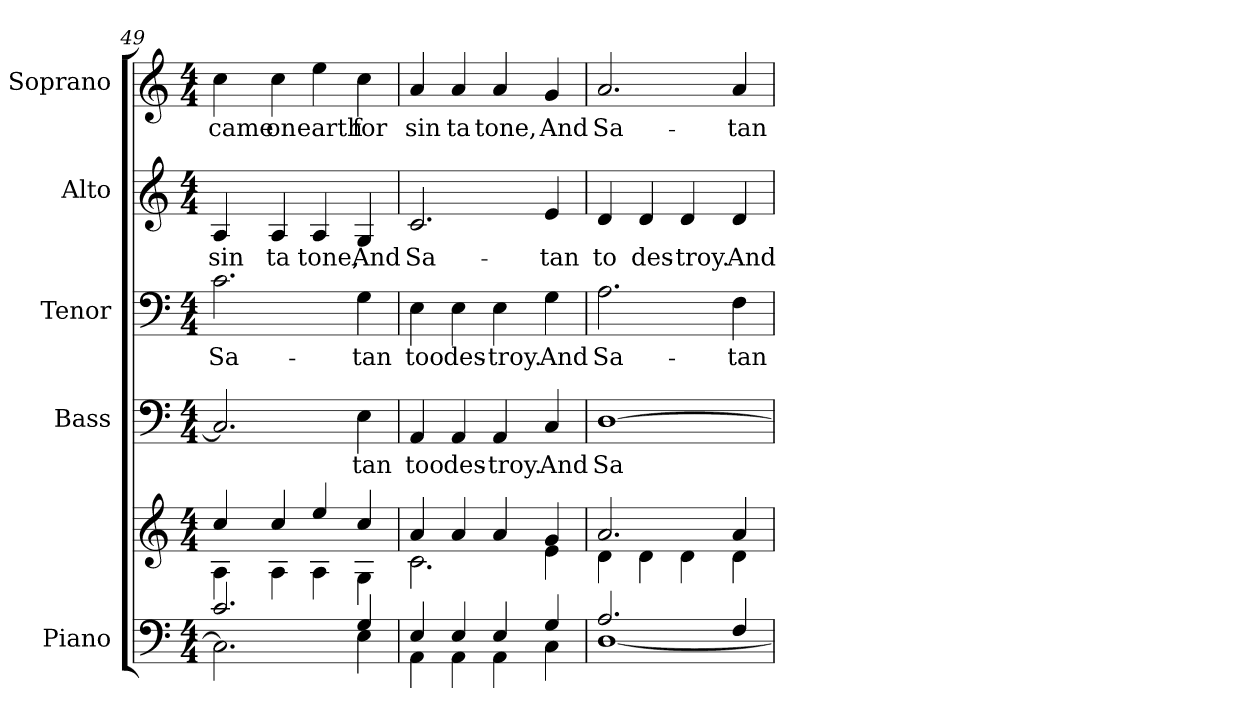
**kern	**kern	**kern	**text	**kern	**text	**kern	**text	**kern	**text
*part5	*part5	*part4	*part4	*part3	*part3	*part2	*part2	*part1	*part1
*staff6	*staff5	*staff4	*staff4	*staff3	*staff3	*staff2	*staff2	*staff1	*staff1
*I"Piano	*	*I"Bass	*	*I"Tenor	*	*I"Alto	*	*I"Soprano	*
*I'Pno.	*	*I'B.	*	*I'T.	*	*I'A.	*	*I'S.	*
!!LO:PB:g=z
*clefF4	*clefG2	*clefF4	*	*clefF4	*	*clefG2	*	*clefG2	*
*k[]	*k[]	*k[]	*	*k[]	*	*k[]	*	*k[]	*
*C:	*C:	*C:	*	*C:	*	*C:	*	*C:	*
*M4/4	*M4/4	*M4/4	*	*M4/4	*	*M4/4	*	*M4/4	*
=49	=49	=49	=49	=49	=49	=49	=49	=49	=49
*^	*^	*	*	*	*	*	*	*	*
!	!	!	!	!	!	!	!LO:LY:b:color=#000000	!	!	!	!
!	!	!	!	!	!	!	!	!	!LO:LY:b:color=#000000	!	!
!	!	!	!	!	!	!	!	!	!	!	!LO:LY:b:color=#000000
2.ci/	2.Ci\]	4cci/	4Ai\	2.Ci/]	.	2.ci\	Sa-	4Ai/	sin	4cci\	came
!	!	!	!	!	!	!	!	!	!LO:LY:b:color=#000000	!	!
!	!	!	!	!	!	!	!	!	!	!	!LO:LY:b:color=#000000
.	.	4cci/	4Ai\	.	.	.	.	4Ai/	ta	4cci\	on
!	!	!	!	!	!	!	!	!	!LO:LY:b:color=#000000	!	!
!	!	!	!	!	!	!	!	!	!	!	!LO:LY:b:color=#000000
.	.	4eei/	4Ai\	.	.	.	.	4Ai/	tone,	4eei\	earth
!	!	!	!	!	!LO:LY:b:color=#000000	!	!	!	!	!	!
!	!	!	!	!	!	!	!LO:LY:b:color=#000000	!	!	!	!
!	!	!	!	!	!	!	!	!	!LO:LY:b:color=#000000	!	!
!	!	!	!	!	!	!	!	!	!	!	!LO:LY:b:color=#000000
4Gi/	4Ei\	4cci/	4Gi\	4Ei\	-tan	4Gi\	-tan	4Gi/	And	4cci\	for
=50	=50	=50	=50	=50	=50	=50	=50	=50	=50	=50	=50
!	!	!	!	!	!LO:LY:b:color=#000000	!	!	!	!	!	!
!	!	!	!	!	!	!	!LO:LY:b:color=#000000	!	!	!	!
!	!	!	!	!	!	!	!	!	!LO:LY:b:color=#000000	!	!
!	!	!	!	!	!	!	!	!	!	!	!LO:LY:b:color=#000000
4Ei/	4AAi\	4ai/	2.ci\	4AAi/	too	4Ei\	too	2.ci/	Sa-	4ai/	sin
!	!	!	!	!	!LO:LY:b:color=#000000	!	!	!	!	!	!
!	!	!	!	!	!	!	!LO:LY:b:color=#000000	!	!	!	!
!	!	!	!	!	!	!	!	!	!	!	!LO:LY:b:color=#000000
4Ei/	4AAi\	4ai/	.	4AAi/	des-	4Ei\	des-	.	.	4ai/	ta
!	!	!	!	!	!LO:LY:b:color=#000000	!	!	!	!	!	!
!	!	!	!	!	!	!	!LO:LY:b:color=#000000	!	!	!	!
!	!	!	!	!	!	!	!	!	!	!	!LO:LY:b:color=#000000
4Ei/	4AAi\	4ai/	.	4AAi/	-troy.	4Ei\	-troy.	.	.	4ai/	tone,
!	!	!	!	!	!LO:LY:b:color=#000000	!	!	!	!	!	!
!	!	!	!	!	!	!	!LO:LY:b:color=#000000	!	!	!	!
!	!	!	!	!	!	!	!	!	!LO:LY:b:color=#000000	!	!
!	!	!	!	!	!	!	!	!	!	!	!LO:LY:b:color=#000000
4Gi/	4Ci\	4gi/	4ei\	4Ci/	And	4Gi\	And	4ei/	-tan	4gi/	And
=51	=51	=51	=51	=51	=51	=51	=51	=51	=51	=51	=51
!	!	!	!	!	!LO:LY:b:color=#000000	!	!	!	!	!	!
!	!	!	!	!	!	!	!LO:LY:b:color=#000000	!	!	!	!
!	!	!	!	!	!	!	!	!	!LO:LY:b:color=#000000	!	!
!	!	!	!	!	!	!	!	!	!	!	!LO:LY:b:color=#000000
2.Ai/	[<1Di	2.ai/	4di\	[>1Di	Sa-	2.Ai\	Sa-	4di/	to	2.ai/	Sa-
!	!	!	!	!	!	!	!	!	!LO:LY:b:color=#000000	!	!
.	.	.	4di\	.	.	.	.	4di/	des-	.	.
!	!	!	!	!	!	!	!	!	!LO:LY:b:color=#000000	!	!
.	.	.	4di\	.	.	.	.	4di/	-troy.	.	.
!	!	!	!	!	!	!	!LO:LY:b:color=#000000	!	!	!	!
!	!	!	!	!	!	!	!	!	!LO:LY:b:color=#000000	!	!
!	!	!	!	!	!	!	!	!	!	!	!LO:LY:b:color=#000000
4Fi/	.	4ai/	4di\	.	.	4Fi\	-tan	4di/	And	4ai/	-tan
*v	*v	*	*	*	*	*	*	*	*	*	*
*	*v	*v	*	*	*	*	*	*	*	*
=	=	=	=	=	=	=	=	=	=
*-	*-	*-	*-	*-	*-	*-	*-	*-	*-
